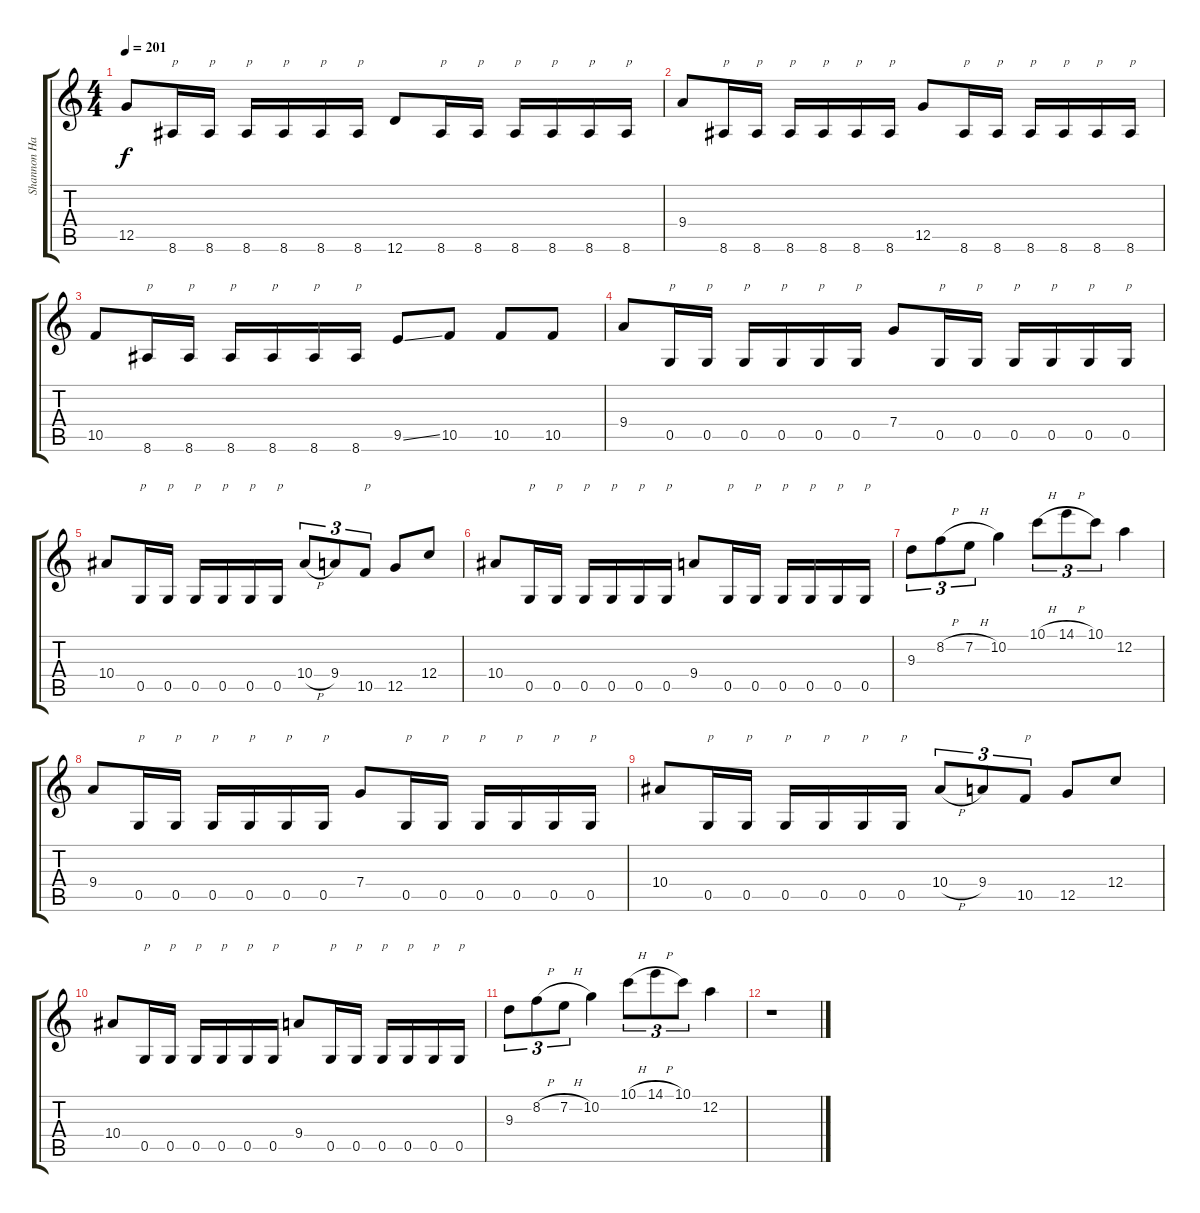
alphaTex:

\track ("Shannon Hamm" "Shannon Ha") {instrument distortionguitar}
\staff {score tabs}
\tuning (D4 A3 F3 C3 G2 D2) {hide}
\ts (4 4)
\tempo 201
\clef g2
\ks c
12.5.8{dy f} 8.6.16{txt "p"} 8.6.16{txt "p"} 8.6.16{txt "p"} 8.6.16{txt "p"} 8.6.16{txt "p"} 8.6.16{txt "p"} 12.6.8 8.6.16{txt "p"} 8.6.16{txt "p"} 8.6.16{txt "p"} 8.6.16{txt "p"} 8.6.16{txt "p"} 8.6.16{txt "p"} |
9.4.8 8.6.16{txt "p"} 8.6.16{txt "p"} 8.6.16{txt "p"} 8.6.16{txt "p"} 8.6.16{txt "p"} 8.6.16{txt "p"} 12.5.8 8.6.16{txt "p"} 8.6.16{txt "p"} 8.6.16{txt "p"} 8.6.16{txt "p"} 8.6.16{txt "p"} 8.6.16{txt "p"} |
10.5.8 8.6.16{txt "p"} 8.6.16{txt "p"} 8.6.16{txt "p"} 8.6.16{txt "p"} 8.6.16{txt "p"} 8.6.16{txt "p"} 9.5{ss}.8 10.5.8 10.5.8 10.5.8 |
9.4.8 0.5.16{txt "p"} 0.5.16{txt "p"} 0.5.16{txt "p"} 0.5.16{txt "p"} 0.5.16{txt "p"} 0.5.16{txt "p"} 7.4.8 0.5.16{txt "p"} 0.5.16{txt "p"} 0.5.16{txt "p"} 0.5.16{txt "p"} 0.5.16{txt "p"} 0.5.16{txt "p"} |
10.4.8 0.5.16{txt "p"} 0.5.16{txt "p"} 0.5.16{txt "p"} 0.5.16{txt "p"} 0.5.16{txt "p"} 0.5.16{txt "p"} 10.4{h}.8{tu (3 2)} 9.4.8{tu (3 2)} 10.5.8{tu (3 2) txt "p"} 12.5.8 12.4.8 |
10.4.8 0.5.16{txt "p"} 0.5.16{txt "p"} 0.5.16{txt "p"} 0.5.16{txt "p"} 0.5.16{txt "p"} 0.5.16{txt "p"} 9.4.8 0.5.16{txt "p"} 0.5.16{txt "p"} 0.5.16{txt "p"} 0.5.16{txt "p"} 0.5.16{txt "p"} 0.5.16{txt "p"} |
9.3.8{tu (3 2)} 8.2{h}.8{tu (3 2)} 7.2{h}.8{tu (3 2)} 10.2.4 10.1{h}.8{tu (3 2)} 14.1{h}.8{tu (3 2)} 10.1.8{tu (3 2)} 12.2.4 |
9.4.8 0.5.16{txt "p"} 0.5.16{txt "p"} 0.5.16{txt "p"} 0.5.16{txt "p"} 0.5.16{txt "p"} 0.5.16{txt "p"} 7.4.8 0.5.16{txt "p"} 0.5.16{txt "p"} 0.5.16{txt "p"} 0.5.16{txt "p"} 0.5.16{txt "p"} 0.5.16{txt "p"} |
10.4.8 0.5.16{txt "p"} 0.5.16{txt "p"} 0.5.16{txt "p"} 0.5.16{txt "p"} 0.5.16{txt "p"} 0.5.16{txt "p"} 10.4{h}.8{tu (3 2)} 9.4.8{tu (3 2)} 10.5.8{tu (3 2) txt "p"} 12.5.8 12.4.8 |
10.4.8 0.5.16{txt "p"} 0.5.16{txt "p"} 0.5.16{txt "p"} 0.5.16{txt "p"} 0.5.16{txt "p"} 0.5.16{txt "p"} 9.4.8 0.5.16{txt "p"} 0.5.16{txt "p"} 0.5.16{txt "p"} 0.5.16{txt "p"} 0.5.16{txt "p"} 0.5.16{txt "p"} |
9.3.8{tu (3 2)} 8.2{h}.8{tu (3 2)} 7.2{h}.8{tu (3 2)} 10.2.4 10.1{h}.8{tu (3 2)} 14.1{h}.8{tu (3 2)} 10.1.8{tu (3 2)} 12.2.4 |
r.1
